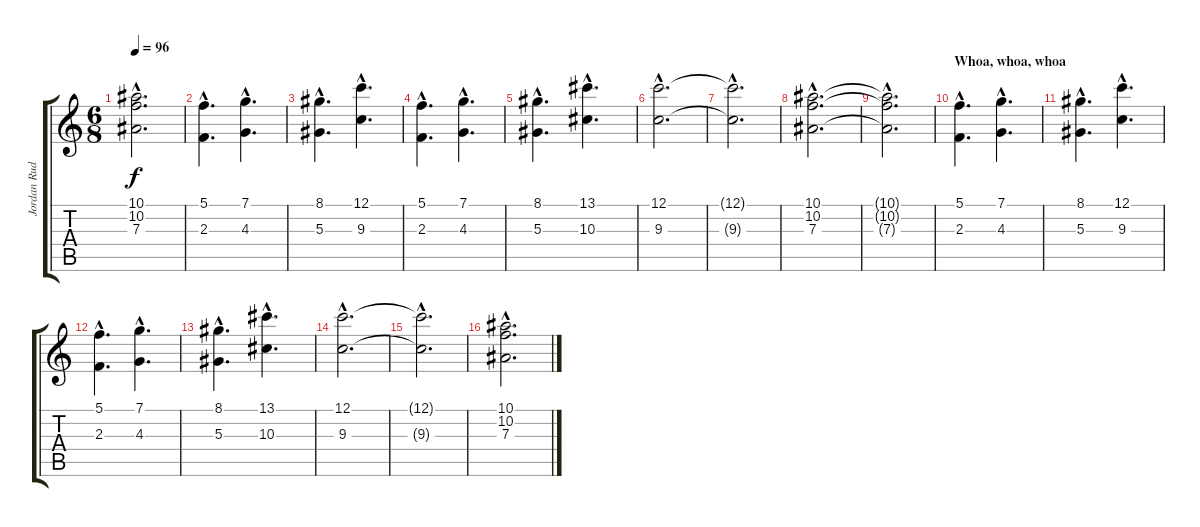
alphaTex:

\track ("Jordan Rudess" "Jordan Rud") {instrument choiraahs}
\staff {score tabs}
\tuning (C5 G4 Eb4 Bb3 F3 C3) {hide}
\ts (6 8)
\tempo 96
\clef g2
\ks c
(10.1{hac t} 10.2{hac t} 7.3{hac t}).2{d dy f} |
(5.1{hac} 2.3{hac}).4{d volume 16 instrument tubularbells} (7.1{hac} 4.3{hac}).4{d} |
(8.1{hac} 5.3{hac}).4{d} (12.1{hac} 9.3{hac}).4{d} |
(5.1{hac} 2.3{hac}).4{d} (7.1{hac} 4.3{hac}).4{d} |
(8.1{hac} 5.3{hac}).4{d} (13.1{hac} 10.3{hac}).4{d} |
(12.1{hac} 9.3{hac}).2{d} |
(12.1{hac t} 9.3{hac t}).2{d} |
(10.1{hac} 10.2{hac} 7.3{hac}).2{d} |
(10.1{hac t} 10.2{hac t} 7.3{hac t}).2{d} |
\section ("" "Whoa, whoa, whoa")
(5.1{hac} 2.3{hac}).4{d volume 16 instrument tubularbells} (7.1{hac} 4.3{hac}).4{d} |
(8.1{hac} 5.3{hac}).4{d} (12.1{hac} 9.3{hac}).4{d} |
(5.1{hac} 2.3{hac}).4{d} (7.1{hac} 4.3{hac}).4{d} |
(8.1{hac} 5.3{hac}).4{d} (13.1{hac} 10.3{hac}).4{d} |
(12.1{hac} 9.3{hac}).2{d} |
(12.1{hac t} 9.3{hac t}).2{d} |
(10.1{hac} 10.2{hac} 7.3{hac}).2{d}
